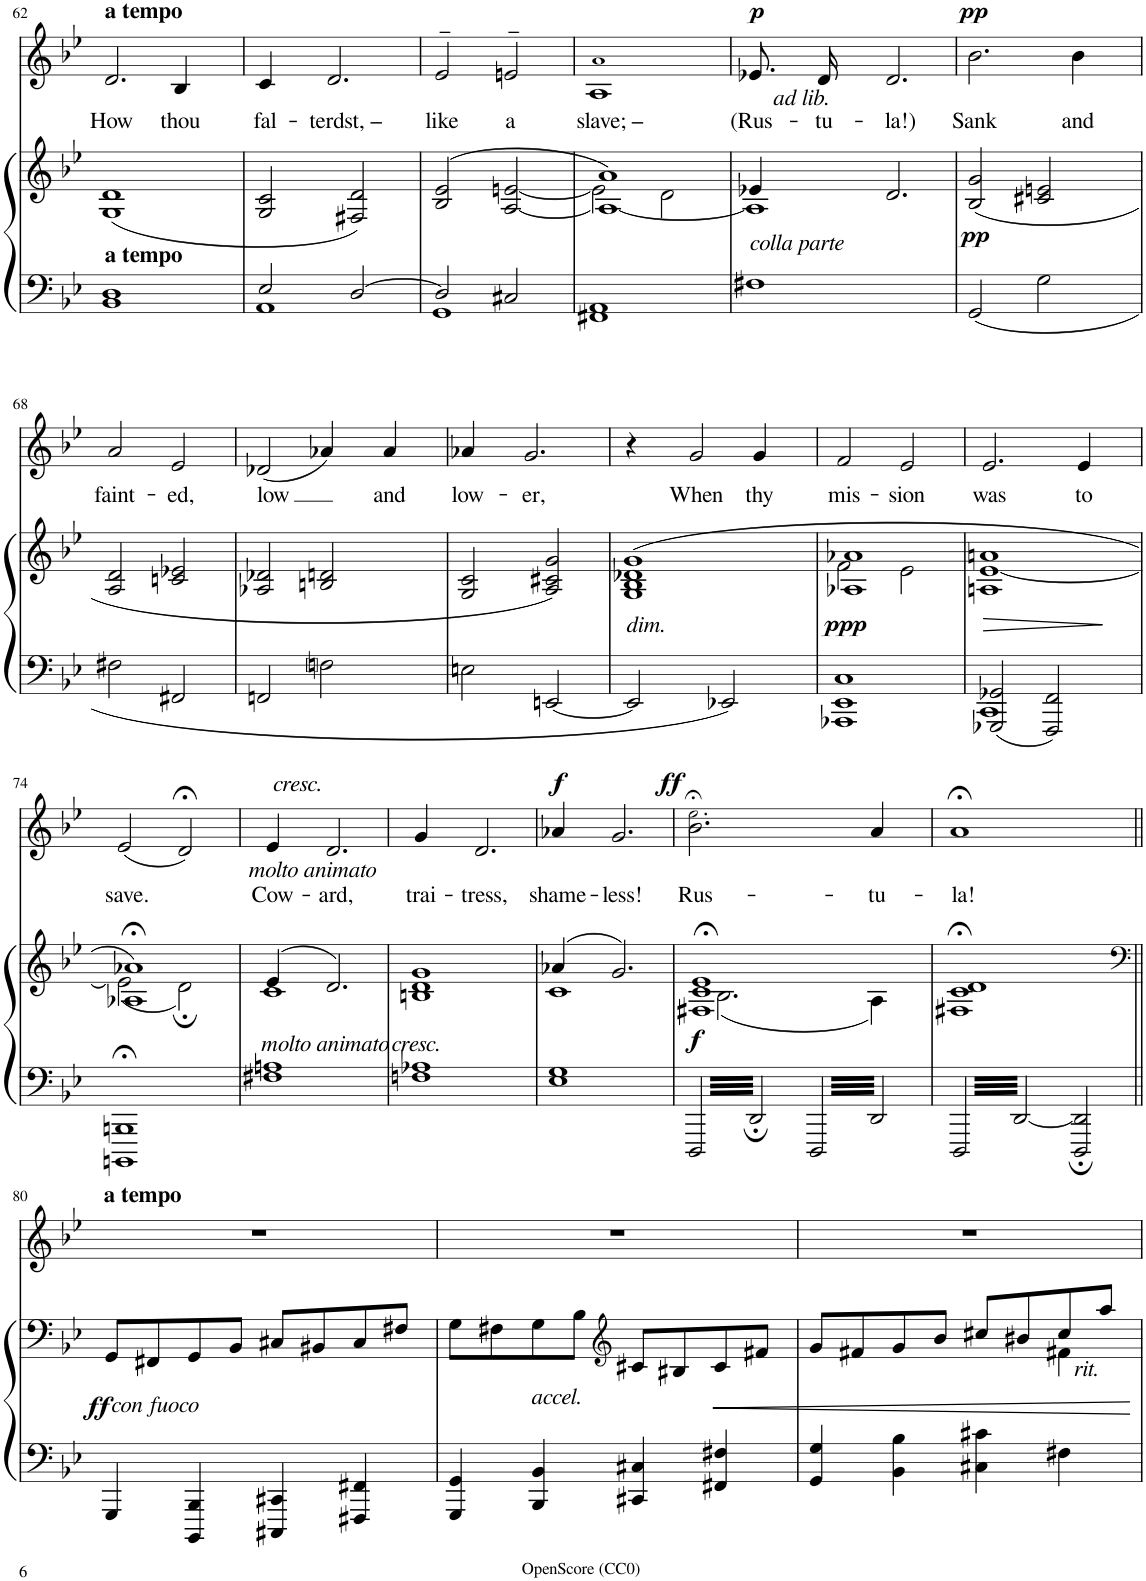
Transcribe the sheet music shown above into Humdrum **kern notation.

**kern	**kern	**dynam	**kern	**text	**dynam
*part2	*part2	*part2	*part1	*part1	*part1
*staff3	*staff2	*staff2/3	*staff1	*staff1	*staff1
*I"Piano	*	*	*I"Voice	*	*
*I'Pno	*	*	*	*	*
!!LO:PB:g=z
*clefF4	*clefG2	*	*clefG2	*	*
*k[b-e-]	*k[b-e-]	*	*k[b-e-]	*	*
*M2/2	*M2/2	*	*M2/2	*	*
=62	=62	=62	=62	=62	=62
!	!	!	!LO:TX:a:B:t=a tempo	!	!
!	!LO:TX:b:B:t=a tempo	!	!	!	!
!	!	!	!	!LO:LY:b	!
1BB- 1D	(1G 1d	.	2.d/	How	.
!	!	!	!	!LO:LY:b	!
.	.	.	4B-/	thou	.
=63	=63	=63	=63	=63	=63
*^	*	*	*	*	*
!	!	!	!	!	!LO:LY:b	!
2E-/	1AA	2G/ 2c/	.	4c/	fal-	.
!	!	!	!	!	!LO:LY:b	!
.	.	.	.	2.d/	-terdst, ‒	.
[2D/	.	2F#X/ 2d/)	.	.	.	.
=64	=64	=64	=64	=64	=64	=64
!	!	!	!	!	!LO:LY:b	!
2D/]	1GG	(>2B-/ 2e-/	.	2e-~>/	like	.
!	!	!	!	!	!LO:LY:b	!
2C#X/	.	[<2A/ [2en/	.	2en~>/	a	.
*v	*v	*	*	*	*	*
=65	=65	=65	=65	=65	=65
*	*^	*	*	*	*
!	!	!	!	!	!LO:LY:b	!
*	*	*	*	*^	*	*
1FF#X 1AA	1A_ 1a)	2e\]	.	1A	1a	slave; ‒	.
.	.	2d\	.	.	.	.	.
*	*	*	*	*v	*v	*	*
=66	=66	=66	=66	=66	=66	=66
!	!	!	!	!LO:TX:b:i:t=ad lib.	!	!
!	!LO:TX:b:i:t=colla parte	!	!	!	!	!
!	!	!	!	!	!LO:LY:b	!LO:DY:a
1F#X	4e-X/	1A]	.	8.e-X/L	(Rus-	p
!	!	!	!	!	!LO:LY:b	!
.	.	.	.	16d/Jk	-tu-	.
!	!	!	!	!	!LO:LY:b	!
.	2.d/	.	.	2.d/	-la!)	.
*	*v	*v	*	*	*	*
=67	=67	=67	=67	=67	=67
!	!	!LO:DY:b	!	!LO:LY:b	!LO:DY:a
2GG/	(2B-/ 2g/	pp	2.b-\	Sank	pp
2G\	2c#X/ 2en/	.	.	.	.
!	!	!	!	!LO:LY:b	!
.	.	.	4b-\	and	.
!!LO:LB:g=z
=68	=68	=68	=68	=68	=68
!	!	!	!	!LO:LY:b	!
2F#X\	2A/ 2d/	.	2a/	faint-	.
!	!	!	!	!LO:LY:b	!
2FF#X/	2cn/ 2e-X/	.	2e-/	-ed,	.
=69	=69	=69	=69	=69	=69
!	!	!	!	!LO:LY:b	!
2FFn/	2A-X/ 2d-X/	.	(2d-X/	low	.
2Fnj\	2Bn/ 2dn/	.	4a-X/)	.	.
!	!	!	!	!LO:LY:b	!
.	.	.	4a-/	and	.
=70	=70	=70	=70	=70	=70
!	!	!	!	!LO:LY:b	!
2En\	2G/ 2c/	.	4a-X/	low-	.
!	!	!	!	!LO:LY:b	!
.	.	.	2.g/	-er,	.
[2EEn/	2A/ 2c#X/ 2g/)	.	.	.	.
=71	=71	=71	=71	=71	=71
!	!LO:TX:b:i:t=dim.	!	!	!	!
2EE/]	(1G 1B- 1d-X 1g	.	4r	.	.
!	!	!	!	!LO:LY:b	!
.	.	.	2g/	When	.
2EE-X/	.	.	.	.	.
!	!	!	!	!LO:LY:b	!
.	.	.	4g/	thy	.
=72	=72	=72	=72	=72	=72
*	*^	*	*	*	*
!	!	!	!LO:DY:b	!	!LO:LY:b	!
1AAA-X 1EE- 1C	1A-X 1a-X	2f\	ppp	2f/	mis-	.
!	!	!	!	!	!LO:LY:b	!
.	.	2e-\	.	2e-/	-sion	.
=73	=73	=73	=73	=73	=73	=73
*^	*	*	*	*	*	*
!	!	!	!	!LO:HP:b	!	!LO:LY:b	!
*	*	*v	*v	*	*	*	*
2GGG-X/ 2GG-X/	1CC	1An [1e- 1an	>	2.e-/	was	.
2FFF/ 2FF/	.	.	.	.	.	.
!	!	!	!	!	!LO:LY:b	!
.	.	.	.	4e-/	to	.
*v	*v	*	*	*	*	*
.	.	]	.	.	.
!!LO:LB:g=z
=74	=74	=74	=74	=74	=74
*	*^	*	*	*	*
!	!	!	!	!	!LO:LY:b	!
1BBBBn;< 1BBBn;<	1A-X;< 1a-X;<)	(2e-\]	.	(2e-/	save.	.
.	.	2d;\)	.	2d;</)	.	.
=75	=75	=75	=75	=75	=75	=75
!	!	!	!	!LO:TX:b:i:t=molto animato	!	!
!	!	!	!	!LO:TX:a:i:t=cresc.	!	!
!	!LO:TX:b:i:t=molto animato	!	!	!	!	!
!	!LO:TX:b:i:t=cresc.	!	!	!	!	!
!	!	!	!	!	!LO:LY:b	!
1F#X 1An	(4e-/	1c	.	4e-/	Cow-	.
!	!	!	!	!	!LO:LY:b	!
.	2.d/)	.	.	2.d/	-ard,	.
*	*v	*v	*	*	*	*
=76	=76	=76	=76	=76	=76
!	!	!	!	!LO:LY:b	!
1Fn 1A-X	1Bn 1d 1g	.	4g/	trai-	.
!	!	!	!	!LO:LY:b	!
.	.	.	2.d/	-tress,	.
=77	=77	=77	=77	=77	=77
*	*^	*	*	*	*
!	!	!	!	!	!LO:LY:b	!LO:DY:a
1E- 1G	(4a-X/	1c	.	4a-X/	shame-	f
!	!	!	!	!	!LO:LY:b	!
.	2.g/)	.	.	2.g/	-less!	.
=78	=78	=78	=78	=78	=78	=78
!	!	!	!LO:DY:b	!	!LO:LY:b	!LO:DY:a
*	*	*	*	*^	*	*
6.DDD/	1F#X;< 1c;< 1e-;<	(2.B-\	f	2.b-\	2.ee-;<\	Rus-	ff
6.DD;/	.	.	.	.	.	.	.
6.DDD/	.	.	.	.	.	.	.
!	!	!	!	!	!	!LO:LY:b	!
6.DD/	.	4A\)	.	4a/	4ryy	-tu-	.
=79	=79	=79	=79	=79	=79	=79	=79
!	!	!	!	!	!	!LO:LY:b	!
*	*v	*v	*	*	*	*	*
*	*	*	*v	*v	*	*
6.DDD/	1F#X;< 1c;< 1d;<	.	1a;<	-la!	.
[6.DD/	.	.	.	.	.
2DDD/; 2DD/];	.	.	.	.	.
!!LO:LB:g=z
=80||	=80||	=80||	=80||	=80||	=80||
*	*clefF4	*	*	*	*
!	!	!	!LO:TX:a:B:t=a tempo	!	!
!	!LO:TX:b:i:t=con fuoco	!	!	!	!
!	!	!LO:DY:b	!	!	!
4GGG/	8GG/L	ff	1r	.	.
.	8FF#X/	.	.	.	.
4BBBB-/ 4BBB-/	8GG/	.	.	.	.
.	8BB-/J	.	.	.	.
4CCC#X/ 4CC#X/	8C#X/L	.	.	.	.
.	8BB#X/	.	.	.	.
4FFF#X/ 4FF#X/	8C#/	.	.	.	.
.	8F#X/J	.	.	.	.
=81	=81	=81	=81	=81	=81
4GGG/ 4GG/	8G\L	.	1r	.	.
.	8F#X\	.	.	.	.
!	!LO:TX:b:i:t=accel.	!	!	!	!
4BBB-/ 4BB-/	8G\	.	.	.	.
.	8B-\J	.	.	.	.
*	*clefG2	*	*	*	*
4CC#X/ 4C#X/	8c#X/L	.	.	.	.
.	8B#X/	.	.	.	.
!	!	!LO:HP:b	!	!	!
4FF#X/ 4F#X/	8c#/	<	.	.	.
.	8f#X/J	.	.	.	.
=82	=82	=82	=82	=82	=82
*	*^	*	*	*	*
4GG/ 4G/	8g/L	2.ryy	.	1r	.	.
.	8f#X/	.	.	.	.	.
4BB-\ 4B-\	8g/	.	.	.	.	.
.	8b-/J	.	.	.	.	.
4C#X\ 4c#X\	8cc#X/L	.	.	.	.	.
.	8b#X/	.	.	.	.	.
!	!LO:TX:b:i:t=rit.	!	!	!	!	!
4F#X\	8cc#/	4f#X\	.	.	.	.
.	8aa/J	.	.	.	.	.
*	*v	*v	*	*	*	*
.	.	[	.	.	.
=	=	=	=	=	=
*-	*-	*-	*-	*-	*-
